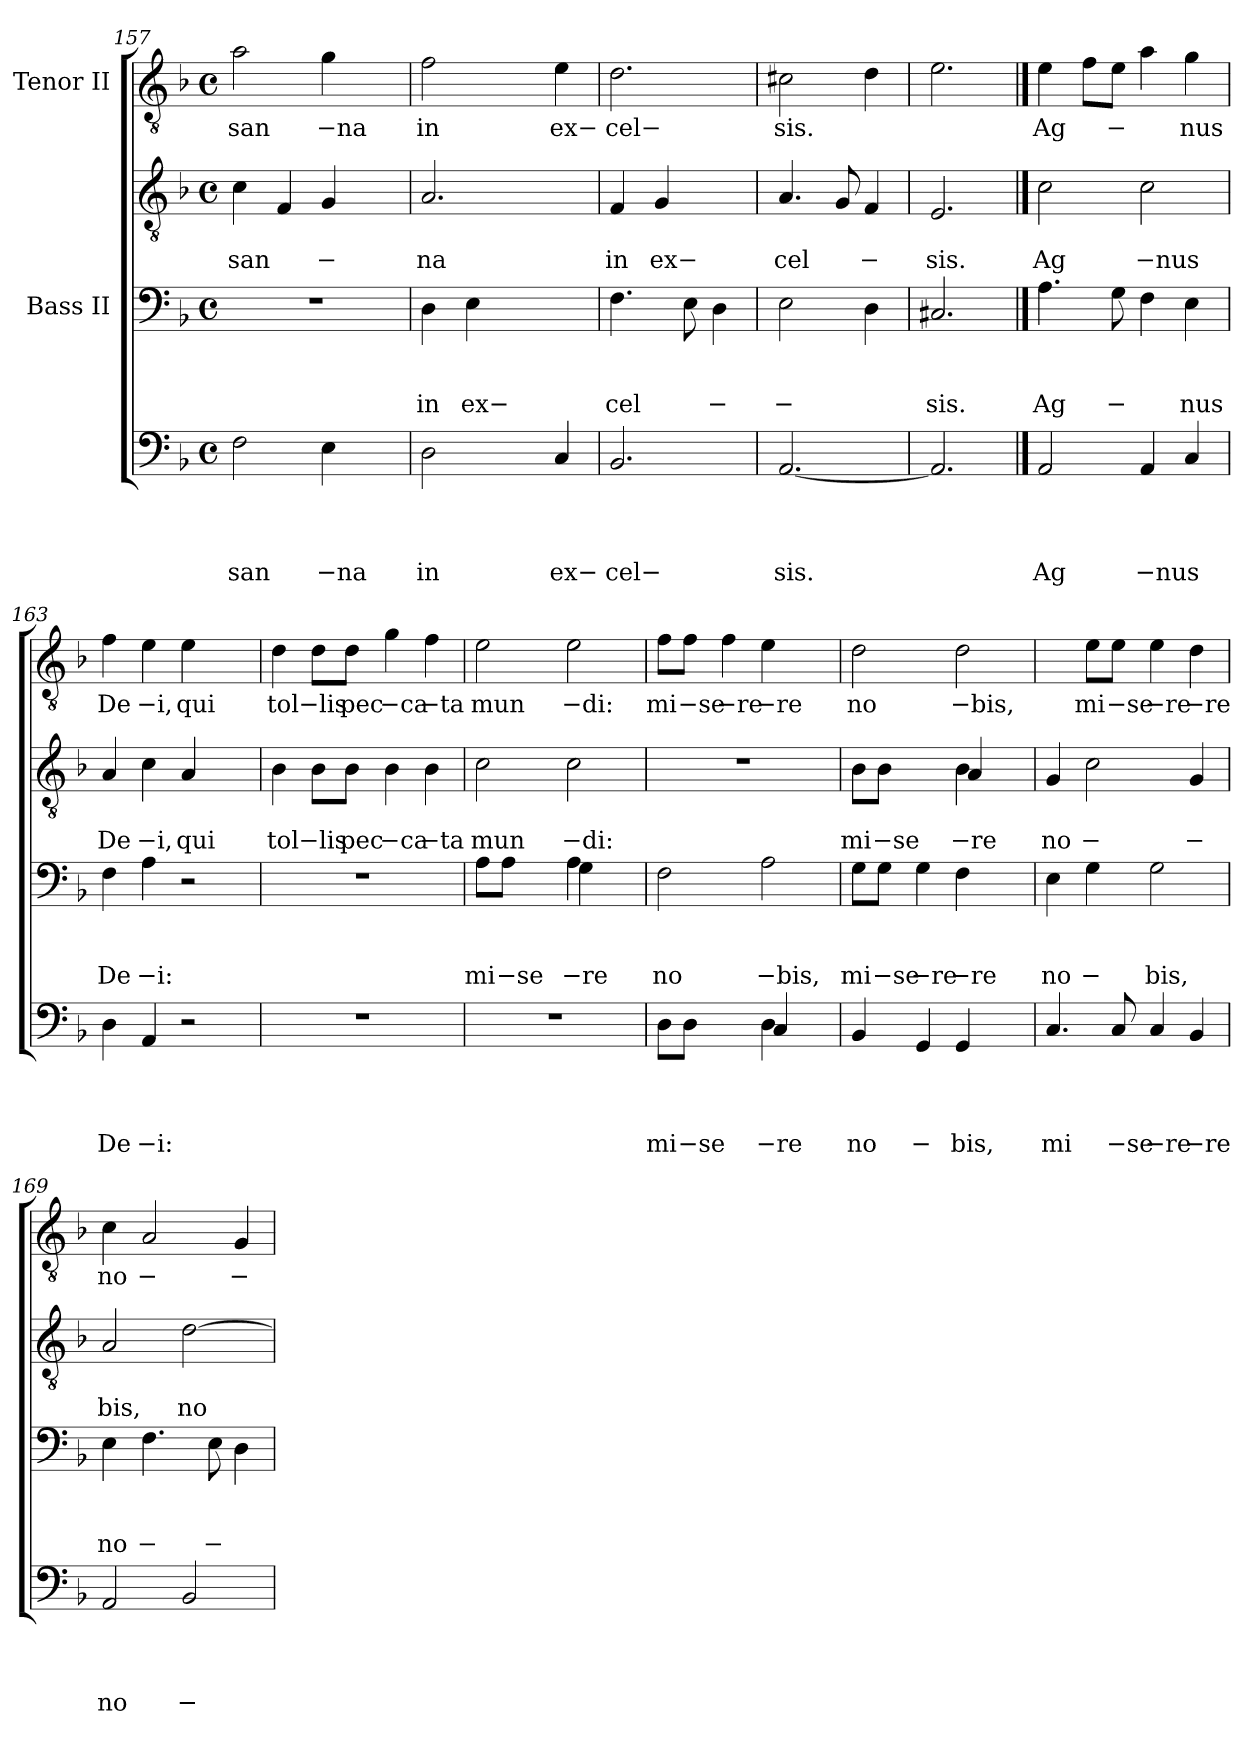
**kern	**text	**text	**text	**text	**kern	**text	**text	**text	**kern	**text	**text	**kern	**text
*part4	*part4	*part4	*part4	*part4	*part3	*part3	*part3	*part3	*part2	*part2	*part2	*part1	*part1
*staff4	*staff4	*staff4	*staff4	*staff4	*staff3	*staff3	*staff3	*staff3	*staff2	*staff2	*staff2	*staff1	*staff1
*	*	*	*	*	*I"Bass II	*	*	*	*	*	*	*I"Tenor II	*
*clefF4	*	*	*	*	*clefF4	*	*	*	*clefGv2	*	*	*clefGv2	*
*k[b-]	*	*	*	*	*k[b-]	*	*	*	*k[b-]	*	*	*k[b-]	*
*F:	*	*	*	*	*F:	*	*	*	*F:	*	*	*F:	*
*M4/4	*	*	*	*	*M4/4	*	*	*	*M4/4	*	*	*M4/4	*
*met(c)	*	*	*	*	*met(c)	*	*	*	*met(c)	*	*	*met(c)	*
=157	=157	=157	=157	=157	=157	=157	=157	=157	=157	=157	=157	=157	=157
!	!	!	!	!LO:LY:b	!LO:N:vis=1	!	!	!	!	!	!LO:LY:b	!	!LO:LY:b
2F\	.	.	.	san	1r	.	.	.	4c\	.	san	2a\	san
.	.	.	.	.	.	.	.	.	4F/	.	.	.	.
!	!	!	!	!LO:LY:b:rj	!	!	!	!	!	!	!LO:LY:b	!	!LO:LY:b:rj
4E\	.	.	.	−na	.	.	.	.	4G/	.	−	4g\	−na
4ryy	.	.	.	.	.	.	.	.	4ryy	.	.	4ryy	.
=158	=158	=158	=158	=158	=158	=158	=158	=158	=158	=158	=158	=158	=158
!	!	!	!	!LO:LY:b	!	!	!	!LO:LY:b	!	!	!LO:LY:b	!	!LO:LY:b
2D\	.	.	.	in	4D\	.	.	in	2.A/	.	na	2f\	in
!	!	!	!	!	!	!	!	!LO:LY:b	!	!	!	!	!
.	.	.	.	.	4E\	.	.	ex−	.	.	.	.	.
4ryy	.	.	.	.	2ryy	.	.	.	.	.	.	4ryy	.
!	!	!	!	!LO:LY:b	!	!	!	!	!	!	!	!	!LO:LY:b
4C/	.	.	.	ex−	.	.	.	.	4ryy	.	.	4e\	ex−
=159	=159	=159	=159	=159	=159	=159	=159	=159	=159	=159	=159	=159	=159
!	!	!	!	!LO:LY:b	!	!	!	!LO:LY:b	!	!	!LO:LY:b	!	!LO:LY:b
2.BB-/	.	.	.	cel−	4.F\	.	.	cel	4F/	.	in	2.d\	cel−
!	!	!	!	!	!	!	!	!	!	!	!LO:LY:b	!	!
.	.	.	.	.	.	.	.	.	4G/	.	ex−	.	.
.	.	.	.	.	8E\	.	.	.	.	.	.	.	.
!	!	!	!	!	!	!	!	!LO:LY:b	!	!	!	!	!
.	.	.	.	.	4D\	.	.	−	4ryy	.	.	.	.
=160	=160	=160	=160	=160	=160	=160	=160	=160	=160	=160	=160	=160	=160
!	!	!	!	!LO:LY:b	!	!	!	!LO:LY:b	!	!	!LO:LY:b	!	!LO:LY:b
[<2.AA/	.	.	.	sis.	2E\	.	.	−	4.A/	.	cel	2c#X\	sis.
.	.	.	.	.	.	.	.	.	8G/	.	.	.	.
!	!	!	!	!	!	!	!	!	!	!	!LO:LY:b	!	!
.	.	.	.	.	4D\	.	.	.	4F/	.	−	4d\	.
=161	=161	=161	=161	=161	=161	=161	=161	=161	=161	=161	=161	=161	=161
!	!	!	!	!	!	!	!	!LO:LY:b	!	!	!LO:LY:b	!	!
2.AA/]	.	.	.	.	2.C#X/	.	.	sis.	2.E/	.	sis.	2.e\	.
!!LO:LB:g=z
==162	==162	==162	==162	==162	==162	==162	==162	==162	==162	==162	==162	==162	==162
!	!	!	!	!LO:LY:b	!	!	!	!LO:LY:b	!	!	!LO:LY:b	!	!LO:LY:b
2AA/	.	.	.	Ag	4.A\	.	.	Ag	2c\	.	Ag	4e\	Ag
.	.	.	.	.	.	.	.	.	.	.	.	8f\L	.
!	!	!	!	!	!	!	!	!LO:LY:b	!	!	!	!	!LO:LY:b
.	.	.	.	.	8G\	.	.	−	.	.	.	8e\J	−
!	!	!	!	!LO:LY:b:rj	!	!	!	!	!	!	!LO:LY:b:rj	!	!
4AA/	.	.	.	−nus	4F\	.	.	.	2c\	.	−nus	4a\	.
!	!	!	!	!	!	!	!	!LO:LY:b	!	!	!	!	!LO:LY:b
4C/	.	.	.	.	4E\	.	.	nus	.	.	.	4g\	nus
=163	=163	=163	=163	=163	=163	=163	=163	=163	=163	=163	=163	=163	=163
!	!	!	!	!LO:LY:b	!	!	!	!LO:LY:b	!	!	!LO:LY:b	!	!LO:LY:b
4D\	.	.	.	De	4F\	.	.	De	4A/	.	De	4f\	De
!	!	!	!	!LO:LY:b:rj	!	!	!	!LO:LY:b:rj	!	!	!LO:LY:b:rj	!	!LO:LY:b:rj
4AA/	.	.	.	−i:	4A\	.	.	−i:	4c\	.	−i,	4e\	−i,
!	!	!	!	!	!	!	!	!	!	!	!LO:LY:b	!	!LO:LY:b
2r	.	.	.	.	2r	.	.	.	4A/	.	qui	4e\	qui
.	.	.	.	.	.	.	.	.	4ryy	.	.	4ryy	.
=164	=164	=164	=164	=164	=164	=164	=164	=164	=164	=164	=164	=164	=164
!	!	!	!	!	!	!	!	!	!	!	!LO:LY:b	!	!LO:LY:b
1r	.	.	.	.	1r	.	.	.	4B-\	.	tol	4d\	tol
!	!	!	!	!	!	!	!	!	!	!	!LO:LY:b:rj	!	!LO:LY:b:rj
.	.	.	.	.	.	.	.	.	8B-\L	.	−lis	8d\L	−lis
!	!	!	!	!	!	!	!	!	!	!	!LO:LY:b	!	!LO:LY:b
.	.	.	.	.	.	.	.	.	8B-\J	.	pec	8d\J	pec
!	!	!	!	!	!	!	!	!	!	!	!LO:LY:b:rj	!	!LO:LY:b:rj
.	.	.	.	.	.	.	.	.	4B-\	.	−ca	4g\	−ca
!	!	!	!	!	!	!	!	!	!	!	!LO:LY:b:rj	!	!LO:LY:b:rj
.	.	.	.	.	.	.	.	.	4B-\	.	−ta	4f\	−ta
=165	=165	=165	=165	=165	=165	=165	=165	=165	=165	=165	=165	=165	=165
!	!	!	!	!	!	!	!	!LO:LY:b	!	!	!LO:LY:b	!	!LO:LY:b
*	*	*	*	*	*^	*	*	*	*	*	*	*	*
1r	.	.	.	.	8A\L	2ryy	.	.	mi	2c\	.	mun	2e\	mun
!	!	!	!	!	!	!	!	!	!LO:LY:b:rj	!	!	!	!	!
.	.	.	.	.	8A\J	.	.	.	−se	.	.	.	.	.
.	.	.	.	.	4ryy	.	.	.	.	.	.	.	.	.
!	!	!	!	!	!	!	!	!	!LO:LY:b:rj	!	!	!	!	!
!	!	!	!	!	!	!	!	!	!LO:LY:b:rj	!	!	!LO:LY:b:rj	!	!LO:LY:b:rj
.	.	.	.	.	4A\	4G\	.	.	−re	2c\	.	−di:	2e\	−di:
.	.	.	.	.	4ryy	4ryy	.	.	.	.	.	.	.	.
!!LO:LB:g=z
=166	=166	=166	=166	=166	=166	=166	=166	=166	=166	=166	=166	=166	=166	=166
!	!	!	!	!LO:LY:b	!	!	!	!	!LO:LY:b	!	!	!	!	!LO:LY:b
*^	*	*	*	*	*v	*v	*	*	*	*	*	*	*	*
8D\L	2ryy	.	.	.	mi	2F\	.	.	no	1r	.	.	8f\L	mi
!	!	!	!	!	!LO:LY:b:rj	!	!	!	!	!	!	!	!	!LO:LY:b:rj
8D\J	.	.	.	.	−se	.	.	.	.	.	.	.	8f\J	−se
!	!	!	!	!	!	!	!	!	!	!	!	!	!	!LO:LY:b:rj
4ryy	.	.	.	.	.	.	.	.	.	.	.	.	4f\	−re
!	!	!	!	!	!LO:LY:b:rj	!	!	!	!	!	!	!	!	!
!	!	!	!	!	!LO:LY:b:rj	!	!	!	!LO:LY:b:rj	!	!	!	!	!LO:LY:b:rj
4D\	4C/	.	.	.	−re	2A\	.	.	−bis,	.	.	.	4e\	−re
4ryy	4ryy	.	.	.	.	.	.	.	.	.	.	.	4ryy	.
=167	=167	=167	=167	=167	=167	=167	=167	=167	=167	=167	=167	=167	=167	=167
!	!	!	!	!	!LO:LY:b	!	!	!	!LO:LY:b	!	!	!LO:LY:b	!	!LO:LY:b
*v	*v	*	*	*	*	*	*	*	*	*^	*	*	*	*
4BB-/	.	.	.	no	8G\L	.	.	mi	8B-\L	2ryy	.	mi	2d\	no
!	!	!	!	!	!	!	!	!LO:LY:b:rj	!	!	!	!LO:LY:b:rj	!	!
.	.	.	.	.	8G\J	.	.	−se	8B-\J	.	.	−se	.	.
!	!	!	!	!LO:LY:b	!	!	!	!LO:LY:b:rj	!	!	!	!	!	!
4GG/	.	.	.	−	4G\	.	.	−re	4ryy	.	.	.	.	.
!	!	!	!	!LO:LY:b	!	!	!	!LO:LY:b:rj	!	!	!	!LO:LY:b:rj	!	!
!	!	!	!	!	!	!	!	!	!	!	!	!LO:LY:b:rj	!	!LO:LY:b:rj
4GG/	.	.	.	bis,	4F\	.	.	−re	4B-\	4A/	.	−re	2d\	−bis,
4ryy	.	.	.	.	4ryy	.	.	.	4ryy	4ryy	.	.	.	.
=168	=168	=168	=168	=168	=168	=168	=168	=168	=168	=168	=168	=168	=168	=168
!	!	!	!	!LO:LY:b	!	!	!	!LO:LY:b	!	!	!	!LO:LY:b	!	!
*	*	*	*	*	*	*	*	*	*v	*v	*	*	*	*
4.C/	.	.	.	mi	4E\	.	.	no	4G/	.	no	4ryy	.
!	!	!	!	!	!	!	!	!LO:LY:b	!	!	!LO:LY:b	!	!LO:LY:b
.	.	.	.	.	4G\	.	.	−	2c\	.	−	8e\L	mi
!	!	!	!	!LO:LY:b:rj	!	!	!	!	!	!	!	!	!LO:LY:b:rj
8C/	.	.	.	−se	.	.	.	.	.	.	.	8e\J	−se
!	!	!	!	!LO:LY:b:rj	!	!	!	!LO:LY:b	!	!	!	!	!LO:LY:b:rj
4C/	.	.	.	−re	2G\	.	.	bis,	.	.	.	4e\	−re
!	!	!	!	!LO:LY:b:rj	!	!	!	!	!	!	!LO:LY:b	!	!LO:LY:b:rj
4BB-/	.	.	.	−re	.	.	.	.	4G/	.	−	4d\	−re
=169	=169	=169	=169	=169	=169	=169	=169	=169	=169	=169	=169	=169	=169
!	!	!	!	!LO:LY:b	!	!	!	!LO:LY:b	!	!	!LO:LY:b	!	!LO:LY:b
2AA/	.	.	.	no	4E\	.	.	no	2A/	.	bis,	4c\	no
!	!	!	!	!	!	!	!	!LO:LY:b	!	!	!	!	!LO:LY:b
.	.	.	.	.	4.F\	.	.	−	.	.	.	2A/	−
!	!	!	!	!LO:LY:b	!	!	!	!	!	!	!LO:LY:b	!	!
2BB-/	.	.	.	−	.	.	.	.	[>2d\	.	no	.	.
!	!	!	!	!	!	!	!	!LO:LY:b	!	!	!	!	!
.	.	.	.	.	8E\	.	.	−	.	.	.	.	.
!	!	!	!	!	!	!	!	!	!	!	!	!	!LO:LY:b
.	.	.	.	.	4D\	.	.	.	.	.	.	4G/	−
=	=	=	=	=	=	=	=	=	=	=	=	=	=
*-	*-	*-	*-	*-	*-	*-	*-	*-	*-	*-	*-	*-	*-
